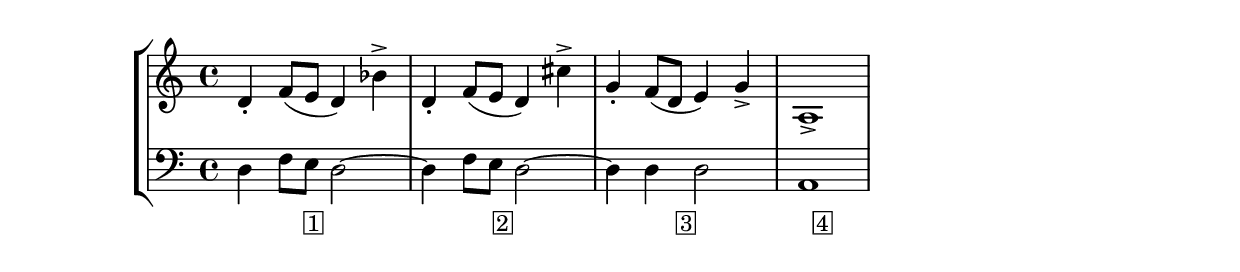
%% DO NOT EDIT this file manually; it was automatically
%% generated from the LilyPond Snippet Repository
%% (http://lsr.di.unimi.it).
%%
%% Make any changes in the LSR itself, or in
%% `Documentation/snippets/new/`, then run
%% `scripts/auxiliar/makelsr.pl`.
%%
%% This file is in the public domain.

\version "2.24.0"

\header {
  lsrtags = "tweaks-and-overrides"

  texidoc = "
For film scores, a common convention is to center bar numbers within
their measure.  This is achieved through setting the
@code{centerBarNumbers} context property to true.  When this is used,
the type of the bar number grobs is @code{CenteredBarNumber} rather
than @code{BarNumber}.

This example demonstrates a number of settings: the centered bar
numbers are boxed and placed below the staves.
"

  doctitle = "Measure-centered bar numbers"
} % begin verbatim


\layout {
  \context {
    \Score
    centerBarNumbers = ##t
    barNumberVisibility = #all-bar-numbers-visible
    \override CenteredBarNumber.stencil
      = #(make-stencil-boxer 0.1 0.25 ly:text-interface::print)
    \override CenteredBarNumberLineSpanner.direction = #DOWN
  }
}

\new StaffGroup <<
  \new Staff \relative c' {
    d4-. f8( e d4) bes'-> |
    d,-. f8( e d4) cis'-> |
    g-. f8( d e4) g-> |
    a,1-> |
  }
  \new Staff \relative c {
    \clef bass
    d4 f8 e d2~ |
    4 f8 e d2~ |
    4 4 2 |
    a1 |
  }
>>
